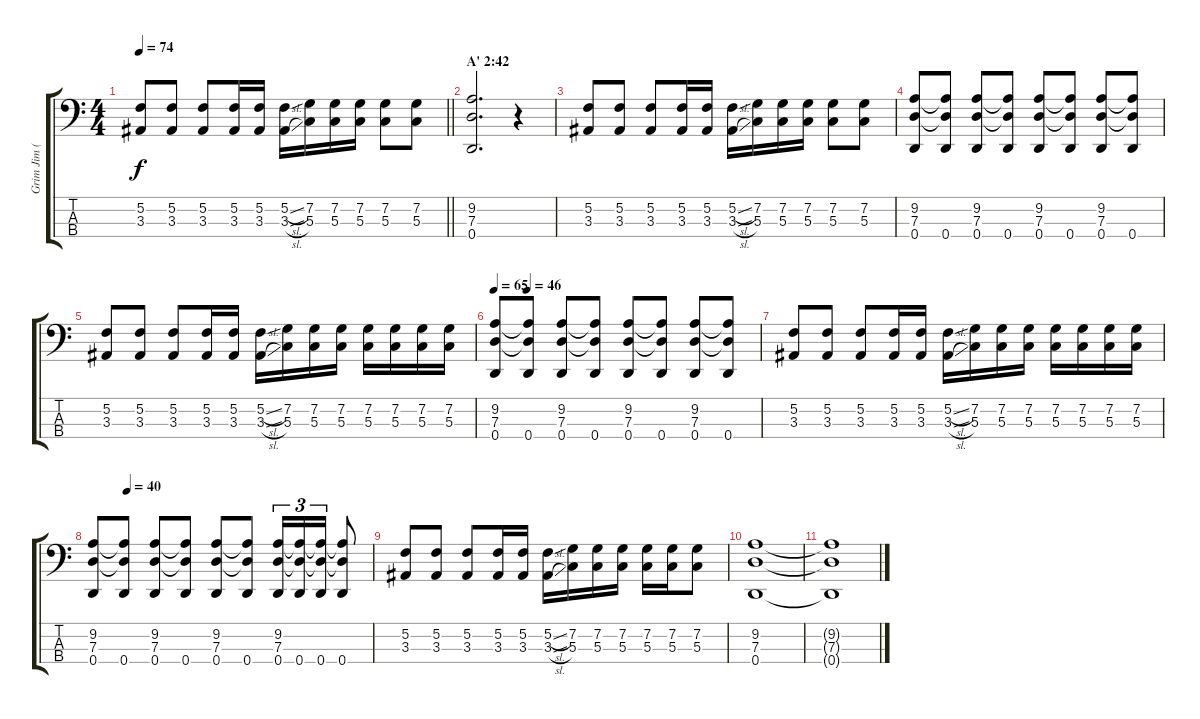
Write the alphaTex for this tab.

\track ("Grim Jim (bass guitar)" "Grim Jim (") {instrument contrabass}
\staff {score tabs}
\tuning (F2 C2 G1 D1) {hide}
\ts (4 4)
\tempo 74
\clef f4
\barLineRight lightlight
\ks c
(5.2 3.3).8{dy f} (5.2 3.3).8 (5.2 3.3).8 (5.2 3.3).16 (5.2 3.3).16 (5.2{sl} 3.3{sl}).16 (7.2 5.3).16 (7.2 5.3).16 (7.2 5.3).16 (7.2 5.3).8 (7.2 5.3).8 |
\section ("" "A' 2:42")
(9.2 7.3 0.4).2{d} r.4 |
(5.2 3.3).8 (5.2 3.3).8 (5.2 3.3).8 (5.2 3.3).16 (5.2 3.3).16 (5.2{sl} 3.3{sl}).16 (7.2 5.3).16 (7.2 5.3).16 (7.2 5.3).16 (7.2 5.3).8 (7.2 5.3).8 |
(9.2 7.3 0.4).8 (9.2{t} 7.3{t} 0.4).8 (9.2 7.3 0.4).8 (9.2{t} 7.3{t} 0.4).8 (9.2 7.3 0.4).8 (9.2{t} 7.3{t} 0.4).8 (9.2 7.3 0.4).8 (9.2{t} 7.3{t} 0.4).8 |
(5.2 3.3).8 (5.2 3.3).8 (5.2 3.3).8 (5.2 3.3).16 (5.2 3.3).16 (5.2{sl} 3.3{sl}).16 (7.2 5.3).16 (7.2 5.3).16 (7.2 5.3).16 (7.2 5.3).16 (7.2 5.3).16 (7.2 5.3).16 (7.2 5.3).16 |
\tempo 65
\tempo (46 0.125)
(9.2 7.3 0.4).8 (9.2{t} 7.3{t} 0.4).8 (9.2 7.3 0.4).8 (9.2{t} 7.3{t} 0.4).8 (9.2 7.3 0.4).8 (9.2{t} 7.3{t} 0.4).8 (9.2 7.3 0.4).8 (9.2{t} 7.3{t} 0.4).8 |
(5.2 3.3).8 (5.2 3.3).8 (5.2 3.3).8 (5.2 3.3).16 (5.2 3.3).16 (5.2{sl} 3.3{sl}).16 (7.2 5.3).16 (7.2 5.3).16 (7.2 5.3).16 (7.2 5.3).16 (7.2 5.3).16 (7.2 5.3).16 (7.2 5.3).16 |
\tempo (40 0.125)
(9.2 7.3 0.4).8 (9.2{t} 7.3{t} 0.4).8 (9.2 7.3 0.4).8 (9.2{t} 7.3{t} 0.4).8 (9.2 7.3 0.4).8 (9.2{t} 7.3{t} 0.4).8 (9.2 7.3 0.4).16{tu (3 2)} (9.2{t} 7.3{t} 0.4).16{tu (3 2)} (9.2{t} 7.3{t} 0.4).16{tu (3 2)} (9.2{t} 7.3{t} 0.4).8 |
(5.2 3.3).8 (5.2 3.3).8 (5.2 3.3).8 (5.2 3.3).16 (5.2 3.3).16 (5.2{sl} 3.3{sl}).16 (7.2 5.3).16 (7.2 5.3).16 (7.2 5.3).16 (7.2 5.3).16 (7.2 5.3).16 (7.2 5.3).8 |
(9.2 7.3 0.4).1 |
(9.2{t} 7.3{t} 0.4{t}).1
